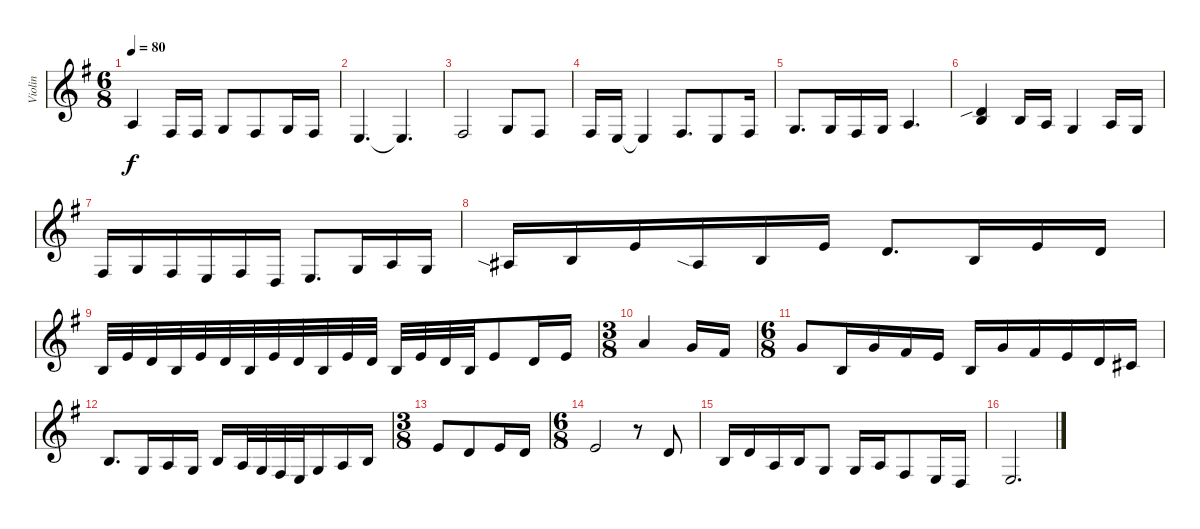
\track ("Violin" "Violin") {instrument violin}
\staff {score}
\tuning (E4 A3 D3 G2) {hide}
\ts (6 8)
\tempo 80
\clef g2
\ks eminor
0.2.4{dy f} 4.3.16 4.3.16 5.3.8 4.3.8 5.3.16 4.3.16 |
2.3.4{d} 2.3{t}.4{d} |
4.3.2 5.3.8 4.3.8 |
4.3.16 2.3.16 2.3{t}.4 4.3.8{d} 2.3.8 4.3.16 |
5.3.8{d} 5.3.16 4.3.16 5.3.16 0.2.4{d} |
(2.2 12.3{sib}).4 2.2.16 0.2.16 5.3.4 0.2.16 5.3.16 |
4.3.16 5.3.16 4.3.16 2.3.16 4.3.16 0.3.16 2.3.8{d} 5.3.16 0.2.16 5.3.16 |
1.2{sia}.16 2.2.16 0.1.16 1.2{sia}.16 2.2.16 0.1.16 5.2.8{d} 2.2.16 0.1.16 5.2.16 |
2.2.32 0.1.32 5.2.32 2.2.32 0.1.32 5.2.32 2.2.32 0.1.32 5.2.32 2.2.32 0.1.32 5.2.32 2.2.32 0.1.32 5.2.32 2.2.32 0.1.8 5.2.16 0.1.16 |
\ts (3 8)
5.1.4 3.1.16 2.1.16 |
\ts (6 8)
3.1.8 2.2.16 3.1.16 2.1.16 0.1.16 2.2.16 3.1.16 2.1.16 0.1.16 5.2.16 4.2.16 |
2.2.8{d} 5.3.16 0.2.16 5.3.16 2.2.16 0.2.32 5.3.32 4.3.32 2.3.32 5.3.16 0.2.16 2.2.16 |
\ts (3 8)
0.1.8 5.2.8 0.1.16 5.2.16 |
\ts (6 8)
0.1.2 r.8 5.2.8 |
2.2.16 5.2.16 0.2.16 2.2.16 5.3.8 5.3.16 0.2.16 4.3.8 2.3.16 0.3.16 |
2.3.2{d}
